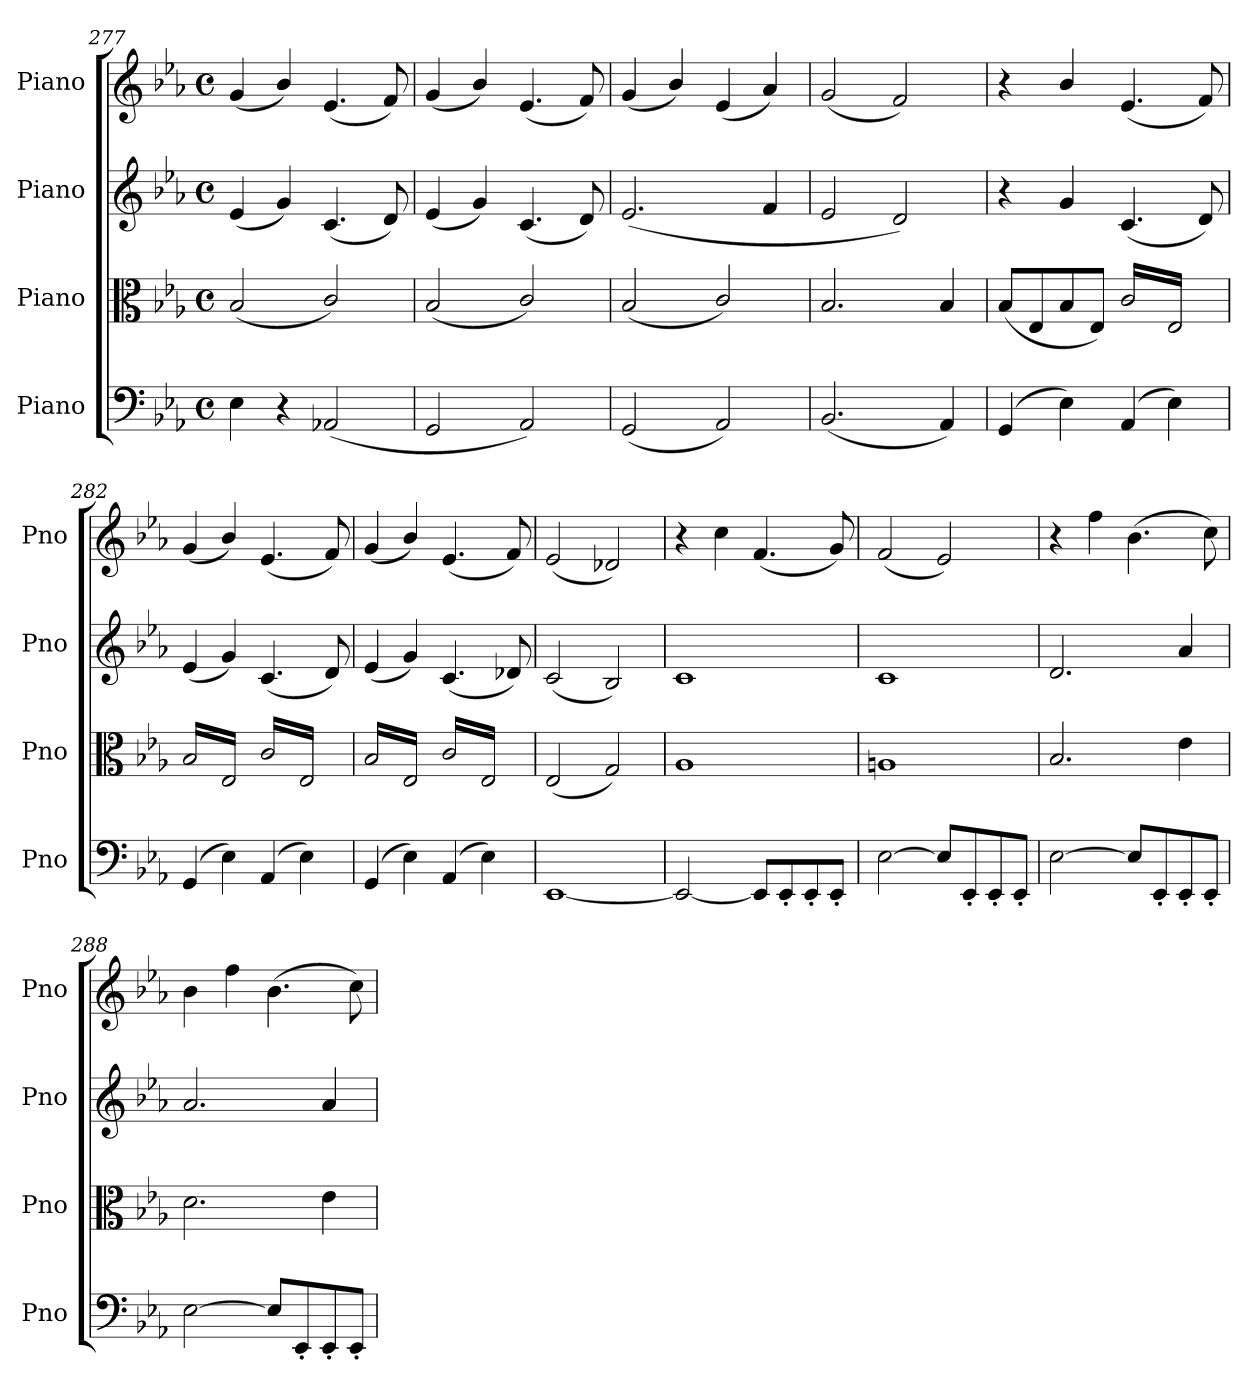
**kern	**kern	**kern	**kern
*part4	*part3	*part2	*part1
*staff4	*staff3	*staff2	*staff1
*I"Piano	*I"Piano	*I"Piano	*I"Piano
*I'Pno	*I'Pno	*I'Pno	*I'Pno
*clefF4	*clefC3	*clefG2	*clefG2
*k[b-e-a-]	*k[b-e-a-]	*k[b-e-a-]	*k[b-e-a-]
*M4/4	*M4/4	*M4/4	*M4/4
*met(c)	*met(c)	*met(c)	*met(c)
=277	=277	=277	=277
4E-\	(2B-/	(4e-/	(4g/
4r	.	4g/)	4b-/)
(2AA-X/	2c/)	(4.c/	(4.e-/
.	.	8d/)	8f/)
!!LO:LB:g=z
=278	=278	=278	=278
2GG/	(2B-/	(4e-/	(4g/
.	.	4g/)	4b-/)
2AA-/)	2c/)	(4.c/	(4.e-/
.	.	8d/)	8f/)
=279	=279	=279	=279
(2GG/	(2B-/	(2.e-/	(4g/
.	.	.	4b-/)
2AA-/)	2c/)	.	(4e-/
.	.	4f/	4a-/)
=280	=280	=280	=280
(2.BB-/	2.B-/	2e-/	(2g/
.	.	2d/)	2f/)
4AA-/)	4B-/	.	.
=281	=281	=281	=281
(4GG/	(8B-/L	4r	4r
.	8E-/	.	.
4E-\)	8B-/	4g/	4b-/
.	8E-/J)	.	.
*	*tremolo	*	*
(4AA-/	(16c/LL	(4.c/	(4.e-/
.	16E-/)	.	.
.	16c/	.	.
.	16E-/)	.	.
4E-\)	16c/	.	.
.	16E-/)	.	.
.	16c/	8d/)	8f/)
.	16E-/)JJ	.	.
=282	=282	=282	=282
(4GG/	(16B-/LL	(4e-/	(4g/
.	16E-/)	.	.
.	16B-/	.	.
.	16E-/)	.	.
4E-\)	16B-/	4g/)	4b-/)
.	16E-/)	.	.
.	16B-/	.	.
.	16E-/)JJ	.	.
(4AA-/	(16c/LL	(4.c/	(4.e-/
.	16E-/)	.	.
.	16c/	.	.
.	16E-/)	.	.
4E-\)	16c/	.	.
.	16E-/)	.	.
.	16c/	8d/)	8f/)
.	16E-/)JJ	.	.
=283	=283	=283	=283
(4GG/	(16B-/LL	(4e-/	(4g/
.	16E-/)	.	.
.	16B-/	.	.
.	16E-/)	.	.
4E-\)	16B-/	4g/)	4b-/)
.	16E-/)	.	.
.	16B-/	.	.
.	16E-/)JJ	.	.
(4AA-/	(16c/LL	(4.c/	(4.e-/
.	16E-/)	.	.
.	16c/	.	.
.	16E-/)	.	.
4E-\)	16c/	.	.
.	16E-/)	.	.
.	16c/	8d-X/)	8f/)
.	16E-/)JJ	.	.
*	*Xtremolo	*	*
=284	=284	=284	=284
[1EE-	(2E-/	(2c/	(2e-/
.	.	.	.
.	.	.	.
.	.	.	.
.	2G/)	2B-/)	2d-X/)
=285	=285	=285	=285
2EE-/_	1A-	1c	4r
.	.	.	4cc\
8EE-/L]	.	.	(4.f/
8EE-'/	.	.	.
8EE-'/	.	.	.
8EE-'/J	.	.	8g/)
=286	=286	=286	=286
[2E-\	1An	1c	(2f/
8E-/L]	.	.	2e-/)
8EE-'/	.	.	.
8EE-'/	.	.	.
8EE-'/J	.	.	.
=287	=287	=287	=287
[2E-\	2.B-/	2.d/	4r
.	.	.	4ff\
8E-/L]	.	.	(4.b-\
8EE-'/	.	.	.
8EE-'/	4e-\	4a-/	.
8EE-'/J	.	.	8cc\)
!!LO:LB:g=z
=288	=288	=288	=288
[2E-\	2.d\	2.a-/	4b-\
.	.	.	4ff\
8E-/L]	.	.	(4.b-\
8EE-'/	.	.	.
8EE-'/	4e-\	4a-/	.
8EE-'/J	.	.	8cc\)
=	=	=	=
*-	*-	*-	*-
